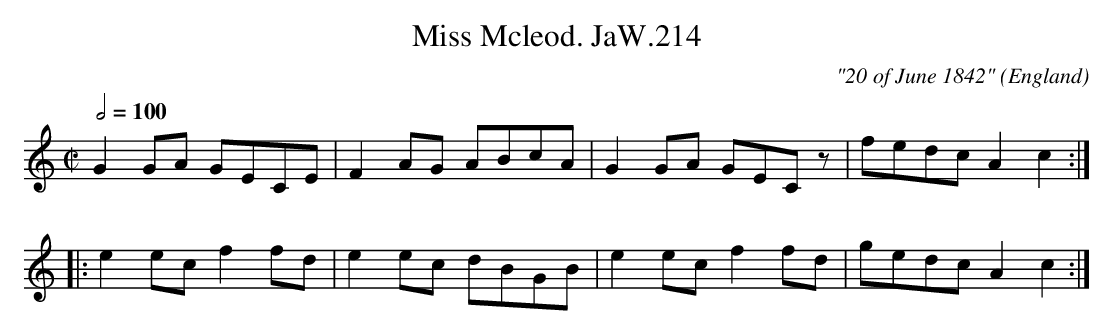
X:1
T:Miss Mcleod. JaW.214
C:"20 of June 1842"
L:1/4
M:C|
O:England
Q:1/2=100
K:C
GG/A/ G/E/C/E/|FA/G/ A/B/c/A/|GG/A/ G/E/C/z/|f/e/d/c/ Ac:|!
|:ee/c/ ff/d/|ee/c/ d/B/G/B/|ee/c/ ff/d/|g/e/d/c/ Ac:|
